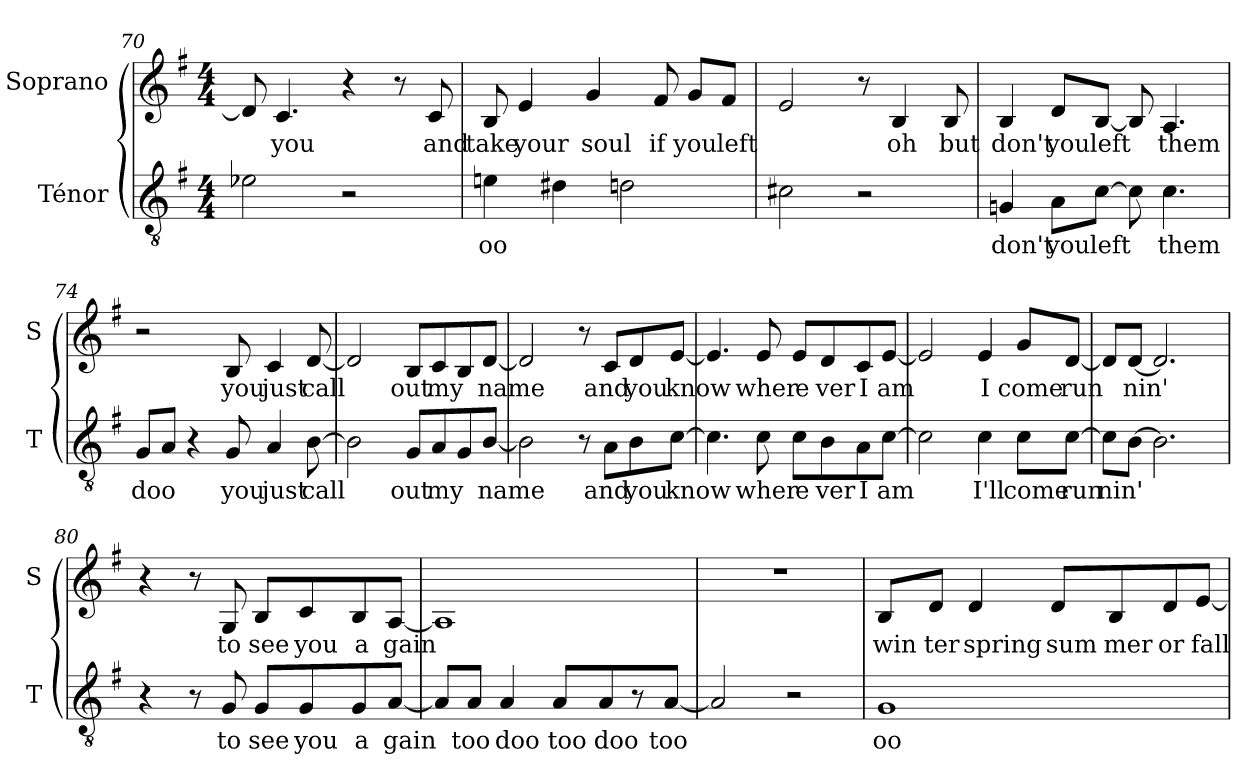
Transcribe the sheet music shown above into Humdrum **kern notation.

**kern	**text	**kern	**text
*part2	*part2	*part1	*part1
*staff2	*staff2	*staff1	*staff1
*I"Ténor	*	*I"Soprano	*
*I'T	*	*I'S	*
*clefGv2	*	*clefG2	*
*k[f#]	*	*k[f#]	*
*G:	*	*G:	*
*M4/4	*	*M4/4	*
=70	=70	=70	=70
2e-X\	.	8d/]	.
!	!	!	!LO:LY:b
.	.	4.c/	you
2r	.	4r	.
.	.	8r	.
!	!	!	!LO:LY:b
.	.	8c/	and
=71	=71	=71	=71
!	!LO:LY:b	!	!
!	!	!	!LO:LY:b
4en\	oo	8B/	take
!	!	!	!LO:LY:b
.	.	4e/	your
4d#X\	.	.	.
!	!	!	!LO:LY:b
.	.	4g/	soul
2dn\	.	.	.
!	!	!	!LO:LY:b
.	.	8f#/	if
!	!	!	!LO:LY:b
.	.	8g/L	you
!	!	!	!LO:LY:b
.	.	8f#/J	left
!!LO:LB:g=z
=72	=72	=72	=72
2c#X\	.	2e/	.
2r	.	8r	.
!	!	!	!LO:LY:b
.	.	4B/	oh
!	!	!	!LO:LY:b
.	.	8B/	but
=73	=73	=73	=73
!	!LO:LY:b	!	!
!	!	!	!LO:LY:b
4Gn/	don't	4B/	don't
!	!LO:LY:b	!	!
!	!	!	!LO:LY:b
8A\L	you	8d/L	you
!	!LO:LY:b	!	!
!	!	!	!LO:LY:b
[8c\J	left	[8B/J	left
8c\]	.	8B/]	.
!	!LO:LY:b	!	!
!	!	!	!LO:LY:b
4.c\	them	4.A/	them
=74	=74	=74	=74
!	!LO:LY:b	!	!
8G/L	doo	2r	.
8A/J	.	.	.
4r	.	.	.
!	!LO:LY:b	!	!
!	!	!	!LO:LY:b
8G/	you	8B/	you
!	!LO:LY:b	!	!
!	!	!	!LO:LY:b
4A/	just	4c/	just
!	!LO:LY:b	!	!
!	!	!	!LO:LY:b
[8B\	call	[8d/	call
=75	=75	=75	=75
2B\]	.	2d/]	.
!	!LO:LY:b	!	!
!	!	!	!LO:LY:b
8G/L	out	8B/L	out
!	!LO:LY:b	!	!
!	!	!	!LO:LY:b
8A/	my	8c/	my
8G/	.	8B/	.
!	!LO:LY:b	!	!
!	!	!	!LO:LY:b
[8B/J	name	[8d/J	name
!!LO:LB:g=z
=76	=76	=76	=76
2B\]	.	2d/]	.
8r	.	8r	.
!	!LO:LY:b	!	!
!	!	!	!LO:LY:b
8A\L	and	8c/L	and
!	!LO:LY:b	!	!
!	!	!	!LO:LY:b
8B\	you	8d/	you
!	!LO:LY:b	!	!
!	!	!	!LO:LY:b
[8c\J	know	[8e/J	know
=77	=77	=77	=77
4.c\]	.	4.e/]	.
!	!LO:LY:b	!	!
!	!	!	!LO:LY:b
8c\	wher	8e/	wher
!	!LO:LY:b	!	!
!	!	!	!LO:LY:b
8c\L	e	8e/L	e
!	!LO:LY:b	!	!
!	!	!	!LO:LY:b
8B\	ver	8d/	ver
!	!LO:LY:b	!	!
!	!	!	!LO:LY:b
8A\	I	8c/	I
!	!LO:LY:b	!	!
!	!	!	!LO:LY:b
[8c\J	am	[8e/J	am
=78	=78	=78	=78
2c\]	.	2e/]	.
!	!LO:LY:b	!	!
!	!	!	!LO:LY:b
4c\	I'll	4e/	I
!	!LO:LY:b	!	!
!	!	!	!LO:LY:b
8c\L	come	8g/L	come
!	!LO:LY:b	!	!
!	!	!	!LO:LY:b
[8c\J	run	[8d/J	run
=79	=79	=79	=79
!	!LO:LY:b	!	!
8c\L]	nin'	8d/L]	.
!	!	!	!LO:LY:b
[8B\J	.	[8d/J	nin'
2.B\]	.	2.d/]	.
!!LO:LB:g=z
=80	=80	=80	=80
4r	.	4r	.
8r	.	8r	.
!	!LO:LY:b	!	!
!	!	!	!LO:LY:b
8G/	to	8G/	to
!	!LO:LY:b	!	!
!	!	!	!LO:LY:b
8G/L	see	8B/L	see
!	!LO:LY:b	!	!
!	!	!	!LO:LY:b
8G/	you	8c/	you
!	!LO:LY:b	!	!
!	!	!	!LO:LY:b
8G/	a	8B/	a
!	!LO:LY:b	!	!
!	!	!	!LO:LY:b
[8A/J	gain	[8A/J	gain
=81	=81	=81	=81
8A/L]	.	1A]	.
!	!LO:LY:b	!	!
8A/J	too	.	.
!	!LO:LY:b	!	!
4A/	doo	.	.
!	!LO:LY:b	!	!
8A/L	too	.	.
!	!LO:LY:b	!	!
8A/	doo	.	.
8r	.	.	.
!	!LO:LY:b	!	!
[8A/J	too	.	.
=82	=82	=82	=82
2A/]	.	1r	.
2r	.	.	.
=83	=83	=83	=83
!	!LO:LY:b	!	!
!	!	!	!LO:LY:b
1G	oo	8B/L	win
!	!	!	!LO:LY:b
.	.	8d/J	ter
!	!	!	!LO:LY:b
.	.	4d/	spring
!	!	!	!LO:LY:b
.	.	8d/L	sum
!	!	!	!LO:LY:b
.	.	8B/	mer
!	!	!	!LO:LY:b
.	.	8d/	or
!	!	!	!LO:LY:b
.	.	[8e/J	fall
=	=	=	=
*-	*-	*-	*-
